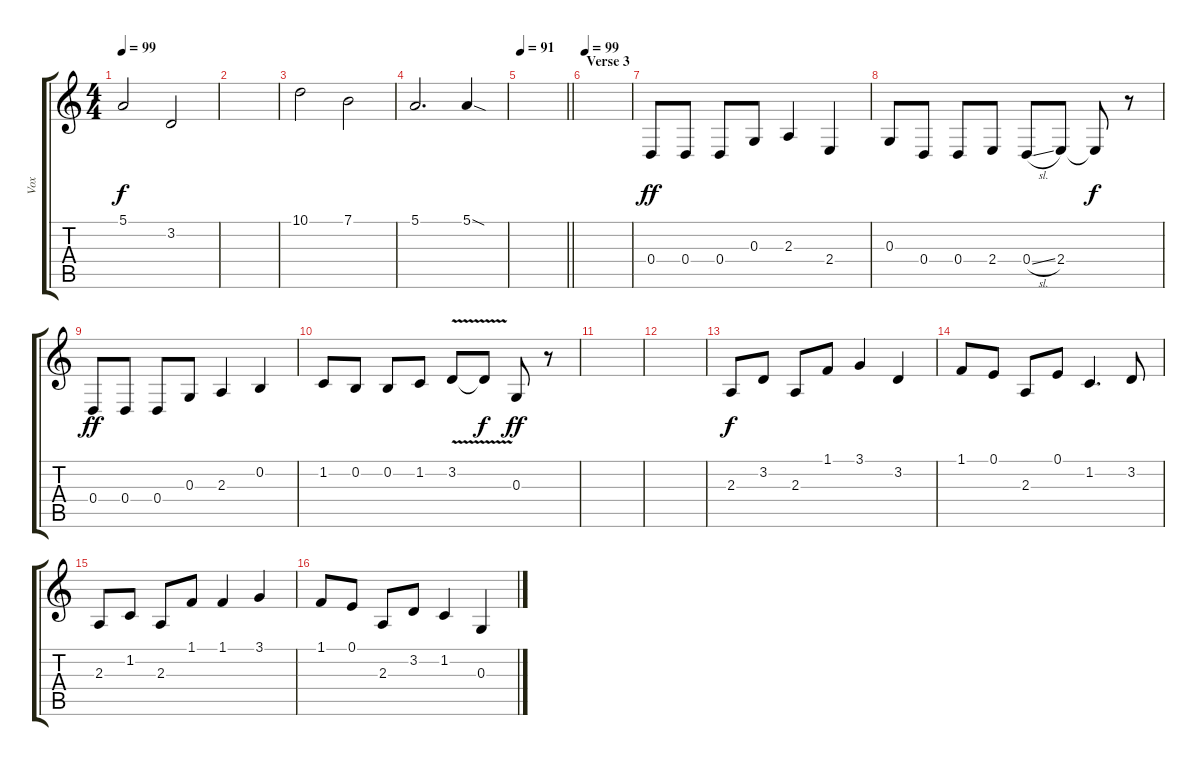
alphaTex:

\track ("Vox" "Vox") {instrument synthvoice}
\staff {score tabs}
\tuning (E4 B3 G3 D3 A2 E2) {hide}
\ts (4 4)
\tempo 99
\clef g2
\ks c
5.1.2{dy f} 3.2.2 |
|
10.1.2 7.1.2 |
5.1.2{d} 5.1{sod}.4 |
\tempo 91
\barLineRight lightlight
|
\section ("" "Verse 3")
\tempo 99
|
0.4.8{dy ff} 0.4.8 0.4.8 0.3.8 2.3.4 2.4.4 |
0.3.8 0.4.8 0.4.8 2.4.8 0.4{sl}.8 2.4.8 2.4{t}.8{dy f} r.8 |
0.4.8{dy ff} 0.4.8 0.4.8 0.3.8 2.3.4 0.2.4 |
1.2.8 0.2.8 0.2.8 1.2.8 3.2{v}.8 3.2{t}.8{dy f} 0.3.8{dy ff} r.8 |
|
|
2.3.8{dy f} 3.2.8 2.3.8 1.1.8 3.1.4 3.2.4 |
1.1.8 0.1.8 2.3.8 0.1.8 1.2.4{d} 3.2.8 |
2.3.8 1.2.8 2.3.8 1.1.8 1.1.4 3.1.4 |
1.1.8 0.1.8 2.3.8 3.2.8 1.2.4 0.3.4
